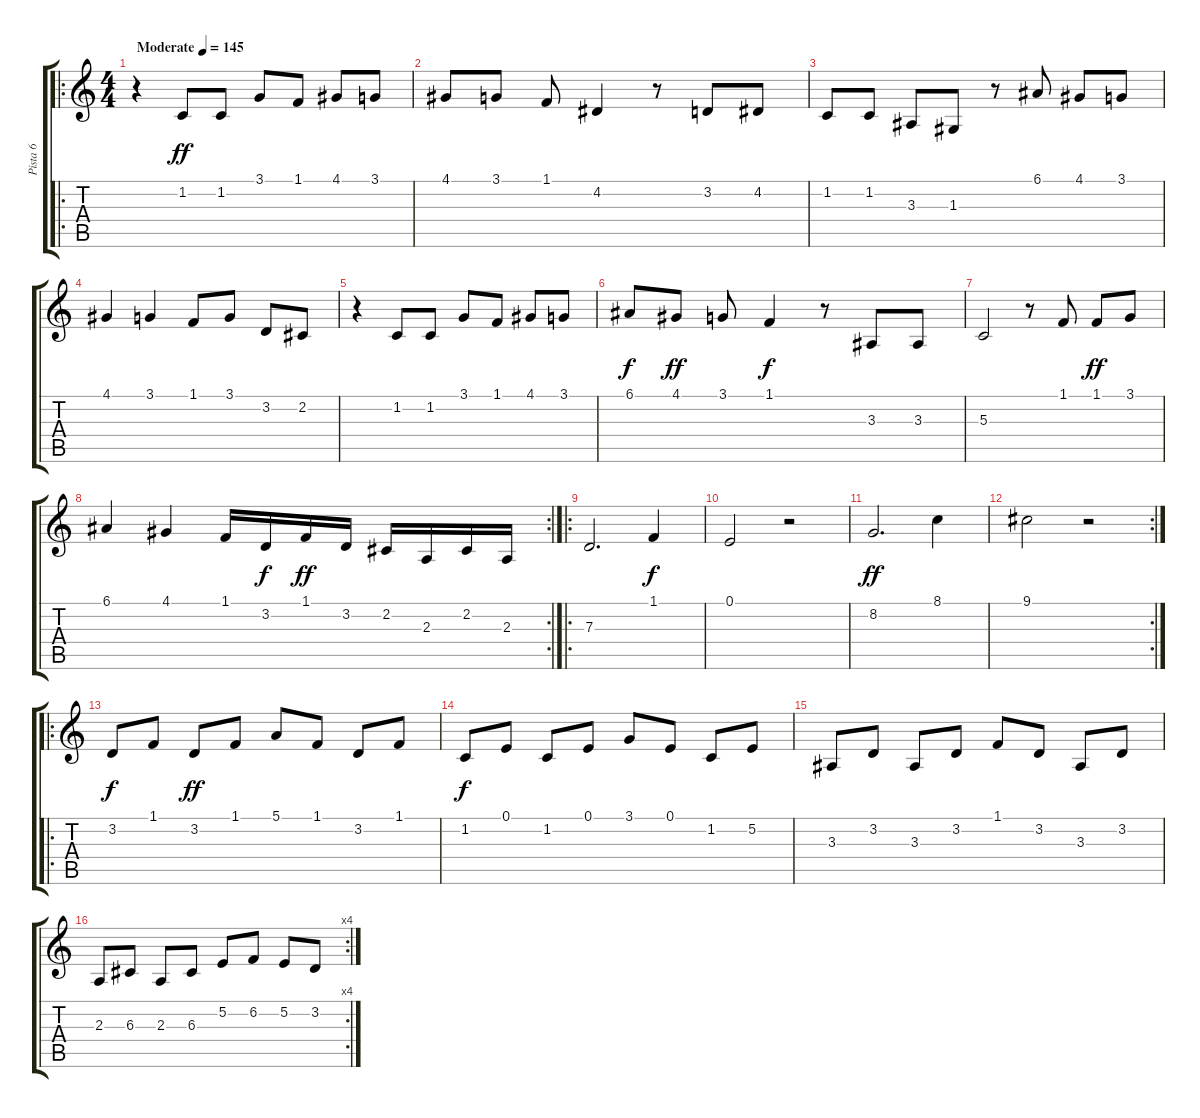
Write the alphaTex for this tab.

\track ("Pista 6" "Pista 6") {instrument lead1square}
\staff {score tabs}
\tuning (E4 B3 G3 D3 A2 E2) {hide}
\ro
\ts (4 4)
\tempo (145 "Moderate")
\clef g2
\ks c
r.4{dy ff instrument lead1square} 1.2.8 1.2.8 3.1.8 1.1.8 4.1.8 3.1.8 |
4.1.8 3.1.8 1.1.8 4.2.4 r.8 3.2.8 4.2.8 |
1.2.8 1.2.8 3.3.8 1.3.8 r.8 6.1.8 4.1.8 3.1.8 |
4.1.4 3.1.4 1.1.8 3.1.8 3.2.8 2.2.8 |
r.4 1.2.8 1.2.8 3.1.8 1.1.8 4.1.8 3.1.8 |
6.1.8{dy f} 4.1.8{dy ff} 3.1.8 1.1.4{dy f} r.8 3.3.8 3.3.8 |
5.3.2 r.8 1.1.8 1.1.8{dy ff} 3.1.8 |
\rc 2
6.1.4 4.1.4 1.1.16 3.2.16{dy f} 1.1.16{dy ff} 3.2.16 2.2.16 2.3.16 2.2.16 2.3.16 |
\ro
7.3.2{d} 1.1.4{dy f} |
0.1.2 r.2 |
8.2.2{d dy ff} 8.1.4 |
\rc 2
9.1.2 r.2 |
\ro
3.2.8{dy f} 1.1.8 3.2.8{dy ff} 1.1.8 5.1.8 1.1.8 3.2.8 1.1.8 |
1.2.8{dy f} 0.1.8 1.2.8 0.1.8 3.1.8 0.1.8 1.2.8 5.2.8 |
3.3.8 3.2.8 3.3.8 3.2.8 1.1.8 3.2.8 3.3.8 3.2.8 |
\rc 4
2.3.8 6.3.8 2.3.8 6.3.8 5.2.8 6.2.8 5.2.8 3.2.8
